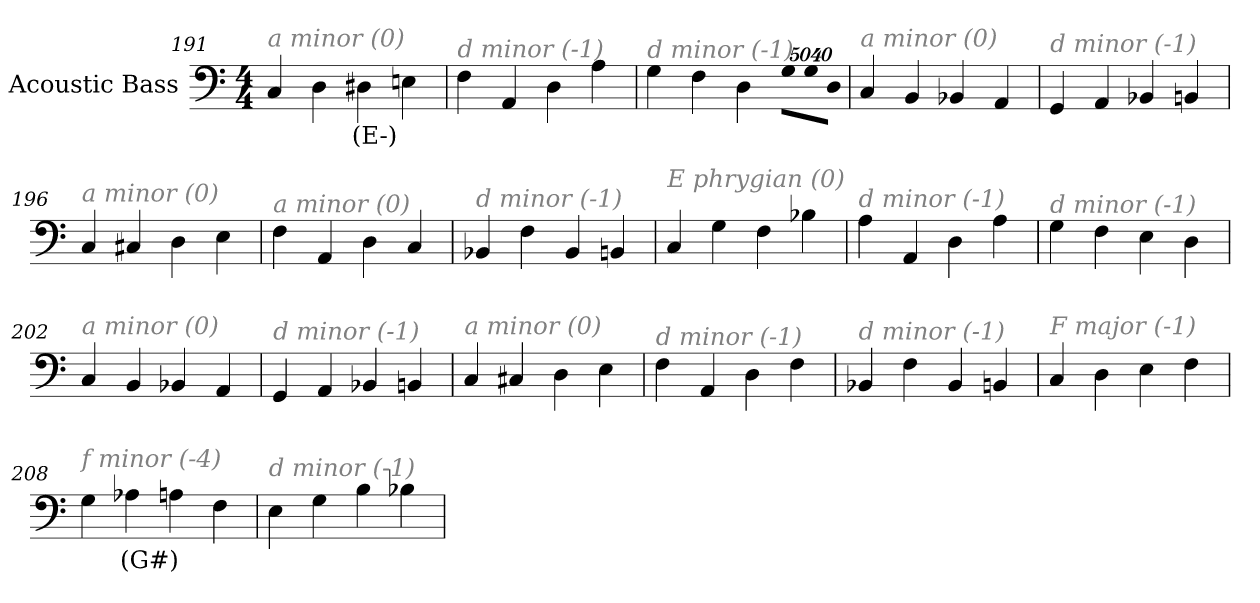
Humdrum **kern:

**kern	**text
*part1	*part1
*staff1	*staff1
*I"Acoustic Bass	*
*clefF4	*
*ITrd7c12	*
*k[]	*
*C:	*
*M4/4	*
=191	=191
!LO:TX:i:color=#808080:t=a minor (0)	!
4CC	.
4DD	.
4DD#Xi	(E-)
4EEn	.
=192	=192
!LO:TX:i:color=#808080:t=d minor (-1)	!
4FF	.
4AAA	.
4DD	.
4AA	.
=193	=193
!LO:TX:i:color=#808080:t=d minor (-1)	!
4GG	.
4FF	.
4DD	.
!LO:N:vis=8	!
40320%3347GGL	.
!LO:N:vis=8	!
40320%3347GG	.
!LO:N:vis=8	!
40320%3347DDJ	.
=194	=194
!LO:TX:i:color=#808080:t=a minor (0)	!
4CC	.
4BBB	.
4BBB-X	.
4AAA	.
=195	=195
!LO:TX:i:color=#808080:t=d minor (-1)	!
4GGG	.
4AAA	.
4BBB-X	.
4BBBn	.
=196	=196
!LO:TX:i:color=#808080:t=a minor (0)	!
4CC	.
4CC#X	.
4DD	.
4EE	.
=197	=197
!LO:TX:i:color=#808080:t=a minor (0)	!
4FF	.
4AAA	.
4DD	.
4CC	.
=198	=198
!LO:TX:i:color=#808080:t=d minor (-1)	!
4BBB-X	.
4FF	.
4BBB-	.
4BBBn	.
=199	=199
!LO:TX:i:color=#808080:t=E phrygian (0)	!
4CC	.
4GG	.
4FF	.
4BB-X	.
=200	=200
!LO:TX:i:color=#808080:t=d minor (-1)	!
4AA	.
4AAA	.
4DD	.
4AA	.
=201	=201
!LO:TX:i:color=#808080:t=d minor (-1)	!
4GG	.
4FF	.
4EE	.
4DD	.
=202	=202
!LO:TX:i:color=#808080:t=a minor (0)	!
4CC	.
4BBB	.
4BBB-X	.
4AAA	.
=203	=203
!LO:TX:i:color=#808080:t=d minor (-1)	!
4GGG	.
4AAA	.
4BBB-X	.
4BBBn	.
=204	=204
!LO:TX:i:color=#808080:t=a minor (0)	!
4CC	.
4CC#X	.
4DD	.
4EE	.
=205	=205
!LO:TX:i:color=#808080:t=d minor (-1)	!
4FF	.
4AAA	.
4DD	.
4FF	.
=206	=206
!LO:TX:i:color=#808080:t=d minor (-1)	!
4BBB-X	.
4FF	.
4BBB-	.
4BBBn	.
=207	=207
!LO:TX:i:color=#808080:t=F major (-1)	!
4CC	.
4DD	.
4EE	.
4FF	.
=208	=208
!LO:TX:i:color=#808080:t=f minor (-4)	!
4GG	.
4AA-Xi	(G#)
4AA	.
4FF	.
=209	=209
!LO:TX:i:color=#808080:t=d minor (-1)	!
4EE	.
4GG	.
4BB	.
4BB-X	.
=	=
*-	*-
